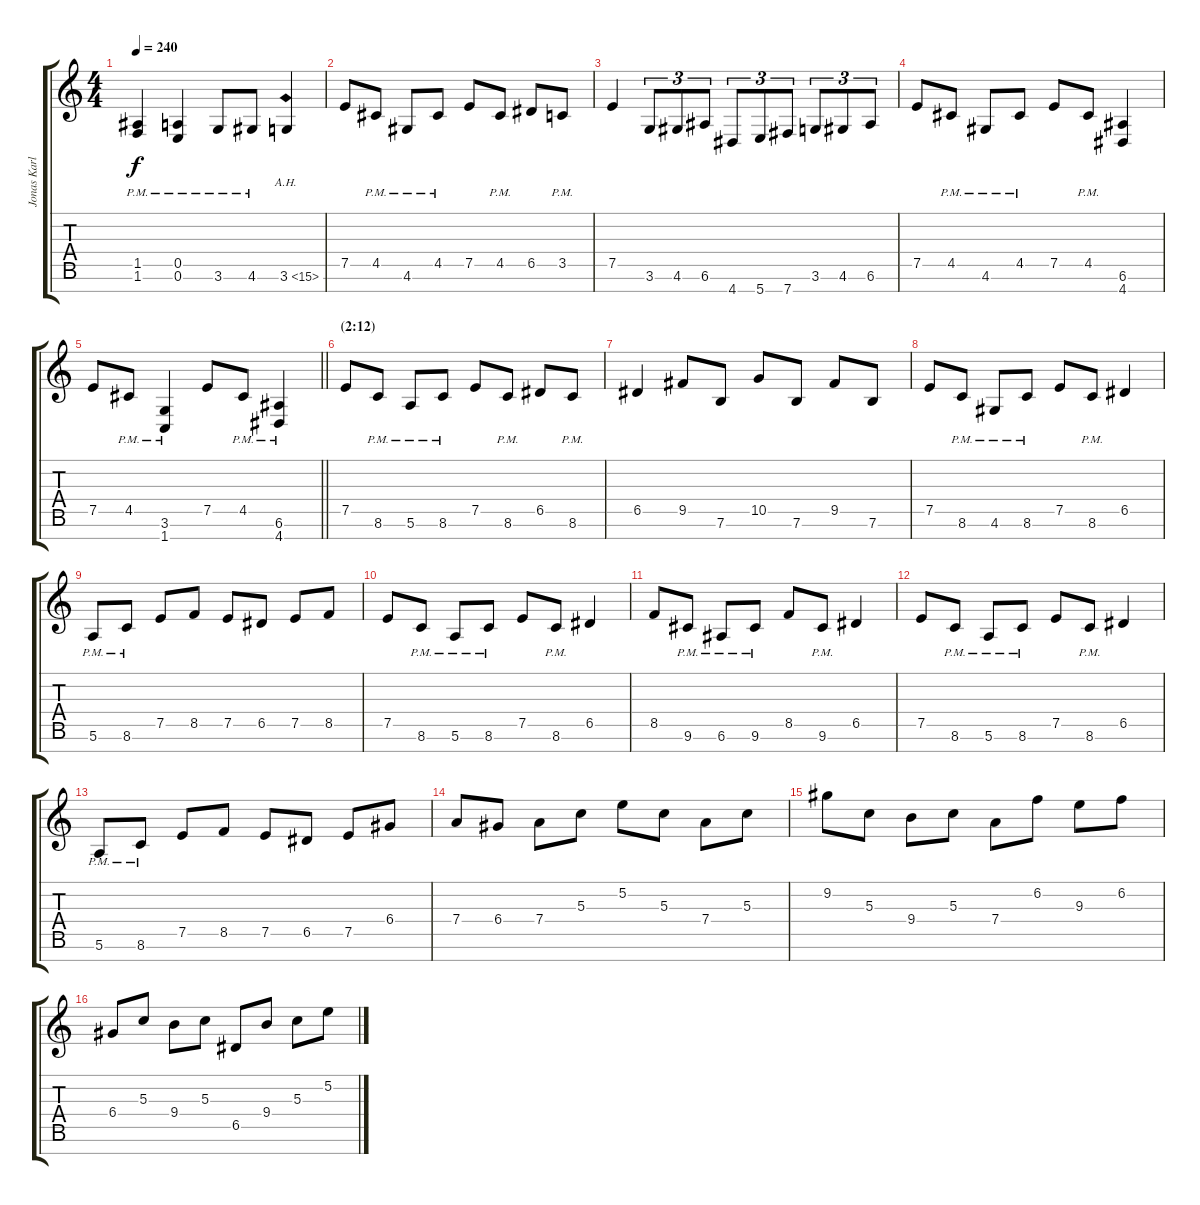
\track ("Jonas Karlsson" "Jonas Karl") {instrument distortionguitar}
\staff {score tabs}
\tuning (E4 B3 G3 D3 A2 E2 B1) {hide}
\ts (4 4)
\tempo 240
\clef g2
\ks c
(1.5{pm} 1.6{pm}).4{dy f} (0.5{pm} 0.6{pm}).4 3.6{pm}.8 4.6{pm}.8 3.6{ah 12}.4 |
7.5.8 4.5{pm}.8 4.6{pm}.8 4.5{pm}.8 7.5.8 4.5{pm}.8 6.5.8 3.5{pm}.8 |
7.5.4 3.6.8{tu (3 2)} 4.6.8{tu (3 2)} 6.6.8{tu (3 2)} 4.7.8{tu (3 2)} 5.7.8{tu (3 2)} 7.7.8{tu (3 2)} 3.6.8{tu (3 2)} 4.6.8{tu (3 2)} 6.6.8{tu (3 2)} |
7.5.8 4.5{pm}.8 4.6{pm}.8 4.5{pm}.8 7.5.8 4.5{pm}.8 (6.6 4.7).4 |
\barLineRight lightlight
7.5.8 4.5{pm}.8 (3.6{pm} 1.7{pm}).4 7.5.8 4.5{pm}.8 (6.6{pm} 4.7{pm}).4 |
\section ("" "(2:12)")
7.5.8 8.6{pm}.8 5.6{pm}.8 8.6{pm}.8 7.5.8 8.6{pm}.8 6.5.8 8.6{pm}.8 |
6.5.4 9.5.8 7.6.8 10.5.8 7.6.8 9.5.8 7.6.8 |
7.5.8 8.6{pm}.8 4.6{pm}.8 8.6{pm}.8 7.5.8 8.6{pm}.8 6.5.4 |
5.6{pm}.8 8.6{pm}.8 7.5.8 8.5.8 7.5.8 6.5.8 7.5.8 8.5.8 |
7.5.8 8.6{pm}.8 5.6{pm}.8 8.6{pm}.8 7.5.8 8.6{pm}.8 6.5.4 |
8.5.8 9.6{pm}.8 6.6{pm}.8 9.6{pm}.8 8.5.8 9.6{pm}.8 6.5.4 |
7.5.8 8.6{pm}.8 5.6{pm}.8 8.6{pm}.8 7.5.8 8.6{pm}.8 6.5.4 |
5.6{pm}.8 8.6{pm}.8 7.5.8 8.5.8 7.5.8 6.5.8 7.5.8 6.4.8 |
7.4.8 6.4.8 7.4.8 5.3.8 5.2.8 5.3.8 7.4.8 5.3.8 |
9.2.8 5.3.8 9.4.8 5.3.8 7.4.8 6.2.8 9.3.8 6.2.8 |
6.4.8 5.3.8 9.4.8 5.3.8 6.5.8 9.4.8 5.3.8 5.2.8
